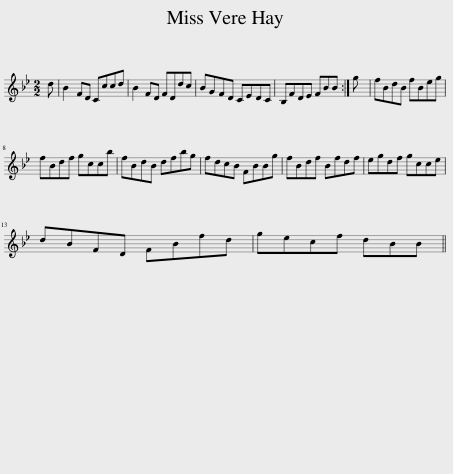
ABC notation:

X:1
L:1/8
M:2/2
I:linebreak $
K:Bb
V:1 treble
V:1
 d | B2 FD Cccd | B2 FD FDdc | BGFD CEDC | B,FDE FBB :| %5
 g | fBdB fBeg |$ fBdf gccb | fBdB dfbg | fdcB FBBg | %10
 fBdf Bfdf | egdf gcce |$ dBFD FBfd | gecf dBB || %14
